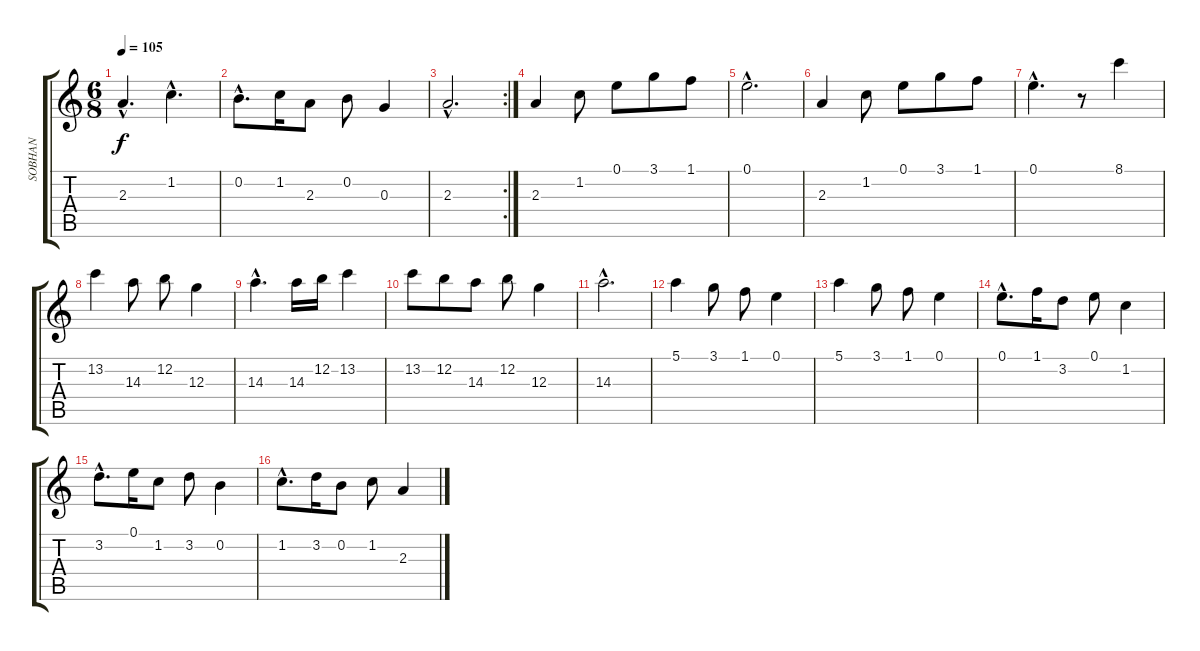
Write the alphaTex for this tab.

\track ("SOBHAN" "SOBHAN") {instrument acousticguitarnylon}
\staff {score tabs}
\tuning (E4 B3 G3 D3 A2 E2) {hide}
\ts (6 8)
\tempo 105
\clef g2
\ks c
2.3{hac}.4{d dy f} 1.2{hac}.4{d} |
0.2{hac}.8{d} 1.2.16 2.3.8 0.2.8 0.3.4 |
\rc 2
2.3{hac}.2{d} |
2.3.4 1.2.8 0.1.8 3.1.8 1.1.8 |
0.1{hac}.2{d} |
2.3.4 1.2.8 0.1.8 3.1.8 1.1.8 |
0.1{hac}.4{d} r.8 8.1.4 |
13.2.4 14.3.8 12.2.8 12.3.4 |
14.3{hac}.4{d} 14.3.16 12.2.16 13.2.4 |
13.2.8 12.2.8 14.3.8 12.2.8 12.3.4 |
14.3{hac}.2{d} |
5.1.4 3.1.8 1.1.8 0.1.4 |
5.1.4 3.1.8 1.1.8 0.1.4 |
0.1{hac}.8{d} 1.1.16 3.2.8 0.1.8 1.2.4 |
3.2{hac}.8{d} 0.1.16 1.2.8 3.2.8 0.2.4 |
1.2{hac}.8{d} 3.2.16 0.2.8 1.2.8 2.3.4
